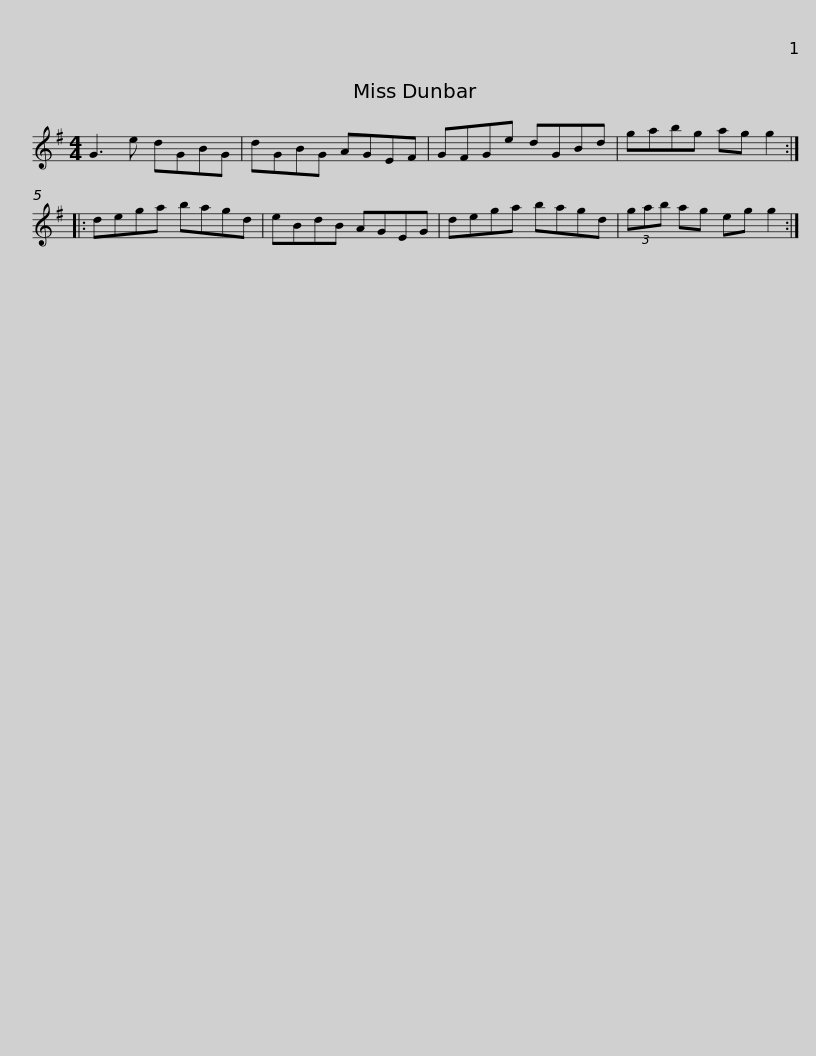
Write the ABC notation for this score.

X:1
L:1/8
M:4/4
I:linebreak $
K:G
V:1 treble
V:1
 G3 e dGBG | dGBG AGEF | GFGe dGBd | gabg ag g2 :: dega bagd |$ %5
 eBdB AGEG | dega bagd | (3gab ag eg g2 :| %8
